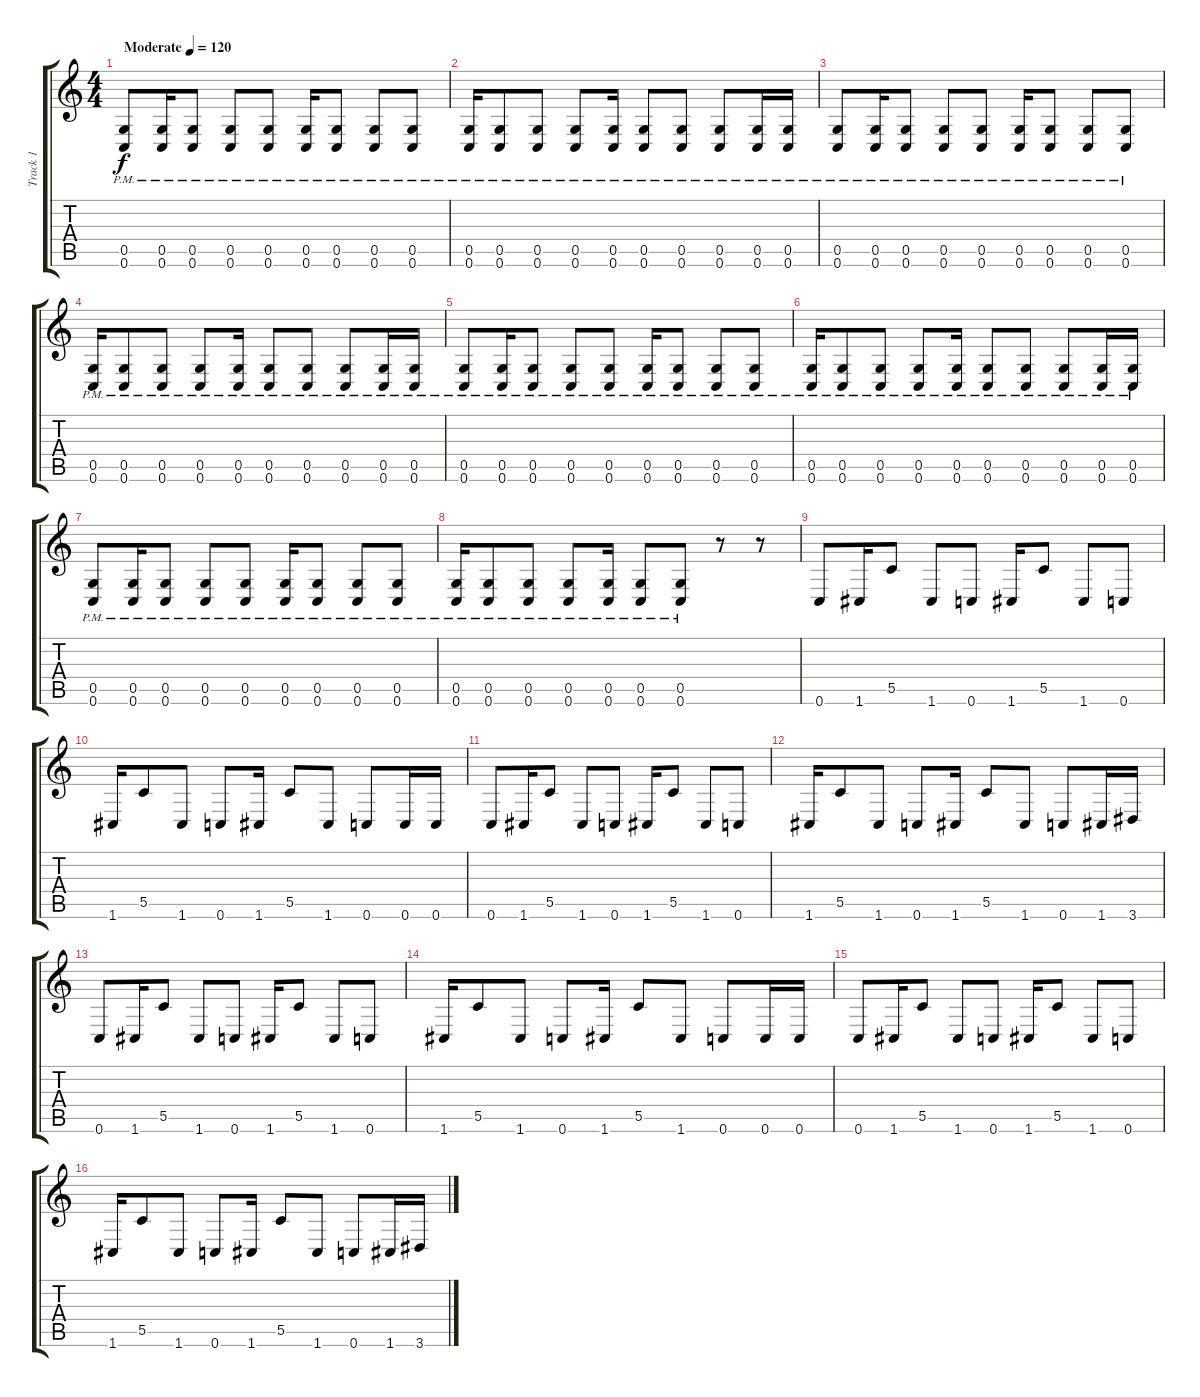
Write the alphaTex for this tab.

\track ("Track 1" "Track 1") {instrument distortionguitar}
\staff {score tabs}
\tuning (D4 A3 F3 C3 G2 C2) {hide}
\ts (4 4)
\tempo (120 "Moderate")
\clef g2
\ks c
(0.5{pm} 0.6{pm}).8{dy f volume 2 instrument distortionguitar} (0.5{pm} 0.6{pm}).16{volume 9} (0.5{pm} 0.6{pm}).8 (0.5{pm} 0.6{pm}).8 (0.5{pm} 0.6{pm}).8 (0.5{pm} 0.6{pm}).16 (0.5{pm} 0.6{pm}).8 (0.5{pm} 0.6{pm}).8 (0.5{pm} 0.6{pm}).8 |
(0.5{pm} 0.6{pm}).16 (0.5{pm} 0.6{pm}).8 (0.5{pm} 0.6{pm}).8 (0.5{pm} 0.6{pm}).8 (0.5{pm} 0.6{pm}).16 (0.5{pm} 0.6{pm}).8 (0.5{pm} 0.6{pm}).8 (0.5{pm} 0.6{pm}).8 (0.5{pm} 0.6{pm}).16 (0.5{pm} 0.6{pm}).16 |
(0.5{pm} 0.6{pm}).8 (0.5{pm} 0.6{pm}).16 (0.5{pm} 0.6{pm}).8 (0.5{pm} 0.6{pm}).8 (0.5{pm} 0.6{pm}).8 (0.5{pm} 0.6{pm}).16 (0.5{pm} 0.6{pm}).8 (0.5{pm} 0.6{pm}).8 (0.5{pm} 0.6{pm}).8 |
(0.5{pm} 0.6{pm}).16 (0.5{pm} 0.6{pm}).8 (0.5{pm} 0.6{pm}).8 (0.5{pm} 0.6{pm}).8 (0.5{pm} 0.6{pm}).16 (0.5{pm} 0.6{pm}).8 (0.5{pm} 0.6{pm}).8 (0.5{pm} 0.6{pm}).8 (0.5{pm} 0.6{pm}).16 (0.5{pm} 0.6{pm}).16 |
(0.5{pm} 0.6{pm}).8 (0.5{pm} 0.6{pm}).16 (0.5{pm} 0.6{pm}).8{volume 13} (0.5{pm} 0.6{pm}).8 (0.5{pm} 0.6{pm}).8 (0.5{pm} 0.6{pm}).16 (0.5{pm} 0.6{pm}).8 (0.5{pm} 0.6{pm}).8 (0.5{pm} 0.6{pm}).8 |
(0.5{pm} 0.6{pm}).16 (0.5{pm} 0.6{pm}).8 (0.5{pm} 0.6{pm}).8 (0.5{pm} 0.6{pm}).8 (0.5{pm} 0.6{pm}).16 (0.5{pm} 0.6{pm}).8 (0.5{pm} 0.6{pm}).8 (0.5{pm} 0.6{pm}).8 (0.5{pm} 0.6{pm}).16 (0.5{pm} 0.6{pm}).16 |
(0.5{pm} 0.6{pm}).8 (0.5{pm} 0.6{pm}).16 (0.5{pm} 0.6{pm}).8 (0.5{pm} 0.6{pm}).8 (0.5{pm} 0.6{pm}).8 (0.5{pm} 0.6{pm}).16 (0.5{pm} 0.6{pm}).8 (0.5{pm} 0.6{pm}).8 (0.5{pm} 0.6{pm}).8 |
(0.5{pm} 0.6{pm}).16 (0.5{pm} 0.6{pm}).8 (0.5{pm} 0.6{pm}).8 (0.5{pm} 0.6{pm}).8 (0.5{pm} 0.6{pm}).16 (0.5{pm} 0.6{pm}).8 (0.5{pm} 0.6{pm}).8 r.8 r.8 |
0.6.8 1.6.16 5.5.8 1.6.8 0.6.8 1.6.16 5.5.8 1.6.8 0.6.8 |
1.6.16 5.5.8 1.6.8 0.6.8 1.6.16 5.5.8 1.6.8 0.6.8 0.6.16 0.6.16 |
0.6.8 1.6.16 5.5.8 1.6.8 0.6.8 1.6.16 5.5.8 1.6.8 0.6.8 |
1.6.16 5.5.8 1.6.8 0.6.8 1.6.16 5.5.8 1.6.8 0.6.8 1.6.16 3.6.16 |
0.6.8 1.6.16 5.5.8 1.6.8 0.6.8 1.6.16 5.5.8 1.6.8 0.6.8 |
1.6.16 5.5.8 1.6.8 0.6.8 1.6.16 5.5.8 1.6.8 0.6.8 0.6.16 0.6.16 |
0.6.8 1.6.16 5.5.8 1.6.8 0.6.8 1.6.16 5.5.8 1.6.8 0.6.8 |
1.6.16 5.5.8 1.6.8 0.6.8 1.6.16 5.5.8 1.6.8 0.6.8 1.6.16 3.6.16
